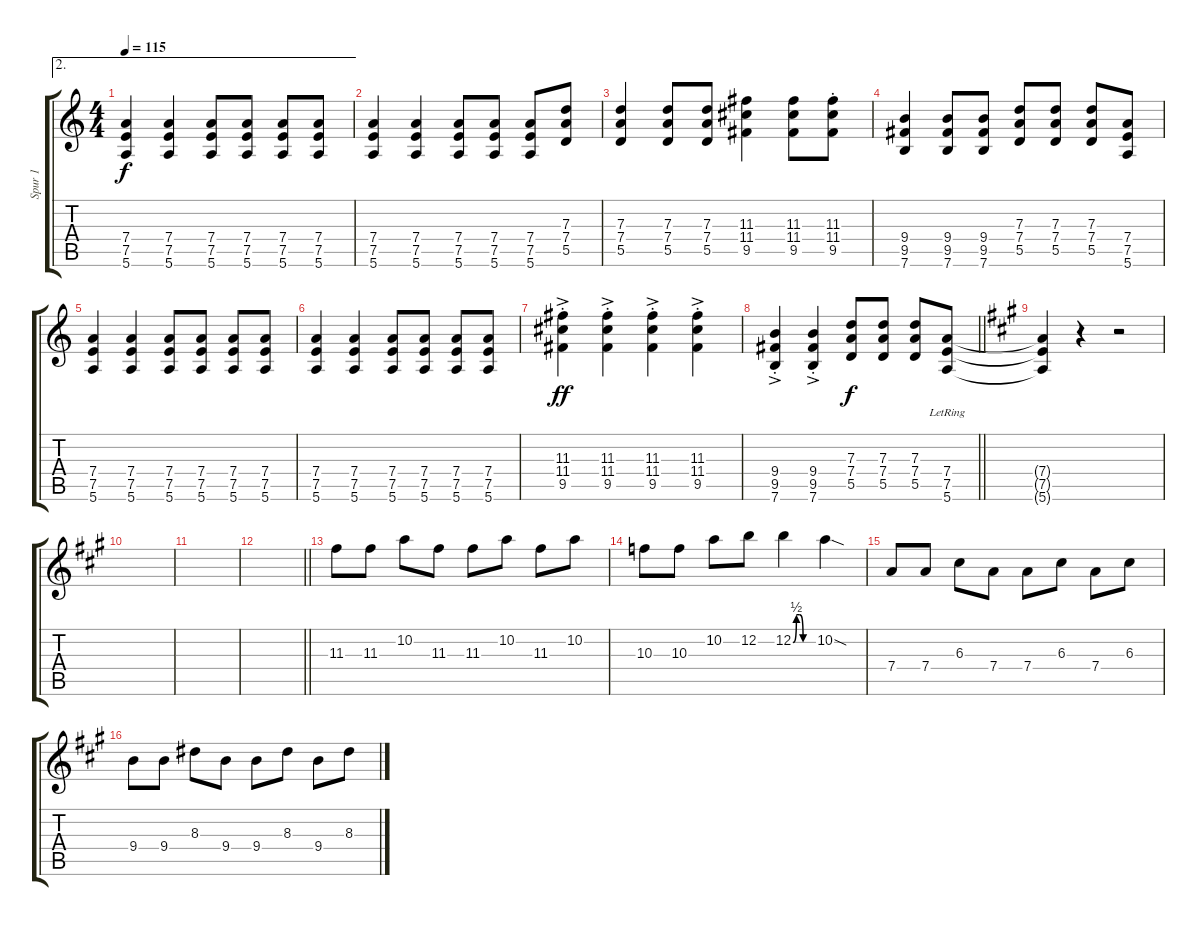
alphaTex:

\track ("Spur 1" "Spur 1") {instrument distortionguitar}
\staff {score tabs}
\tuning (E4 B3 G3 D3 A2 E2) {hide}
\ae 2
\ts (4 4)
\tempo 115
\clef g2
\ks c
(7.4 7.5 5.6).4{dy f} (7.4 7.5 5.6).4 (7.4 7.5 5.6).8 (7.4 7.5 5.6).8 (7.4 7.5 5.6).8 (7.4 7.5 5.6).8 |
(7.4 7.5 5.6).4 (7.4 7.5 5.6).4 (7.4 7.5 5.6).8 (7.4 7.5 5.6).8 (7.4 7.5 5.6).8 (7.3 7.4 5.5).8 |
(7.3 7.4 5.5).4 (7.3 7.4 5.5).8 (7.3 7.4 5.5).8 (11.3 11.4 9.5).4 (11.3 11.4 9.5).8 (11.3 11.4 9.5{st}).8 |
(9.4 9.5 7.6).4 (9.4 9.5 7.6).8 (9.4 9.5 7.6).8 (7.3 7.4 5.5).8 (7.3 7.4 5.5).8 (7.3 7.4 5.5).8 (7.4 7.5 5.6).8 |
(7.4 7.5 5.6).4 (7.4 7.5 5.6).4 (7.4 7.5 5.6).8 (7.4 7.5 5.6).8 (7.4 7.5 5.6).8 (7.4 7.5 5.6).8 |
(7.4 7.5 5.6).4 (7.4 7.5 5.6).4 (7.4 7.5 5.6).8 (7.4 7.5 5.6).8 (7.4 7.5 5.6).8 (7.4 7.5 5.6).8 |
(11.3{ac st} 11.4{ac st} 9.5{ac st}).4{dy ff} (11.3{ac st} 11.4{ac st} 9.5{ac st}).4 (11.3{ac st} 11.4{ac st} 9.5{ac st}).4 (11.3{ac st} 11.4{ac st} 9.5{ac st}).4 |
\barLineRight lightlight
(9.4{ac st} 9.5{ac st} 7.6{ac st}).4 (9.4{ac st} 9.5{ac st} 7.6{ac st}).4 (7.3 7.4 5.5).8{dy f} (7.3 7.4 5.5).8 (7.3 7.4 5.5).8 (7.4 7.5{lr} 5.6).8 |
\ks a
(7.4{t} 7.5{t} 5.6{t}).4 r.4 r.2 |
|
|
\barLineRight lightlight
|
11.3.8 11.3.8 10.2.8 11.3.8 11.3.8 10.2.8 11.3.8 10.2.8 |
10.3.8 10.3.8 10.2.8 12.2.8 12.2{be (custom 0 0 10 2 20 2 30 0 60 0)}.4 10.2{sod}.4 |
7.4.8 7.4.8 6.3.8 7.4.8 7.4.8 6.3.8 7.4.8 6.3.8 |
9.4.8 9.4.8 8.3.8 9.4.8 9.4.8 8.3.8 9.4.8 8.3.8
